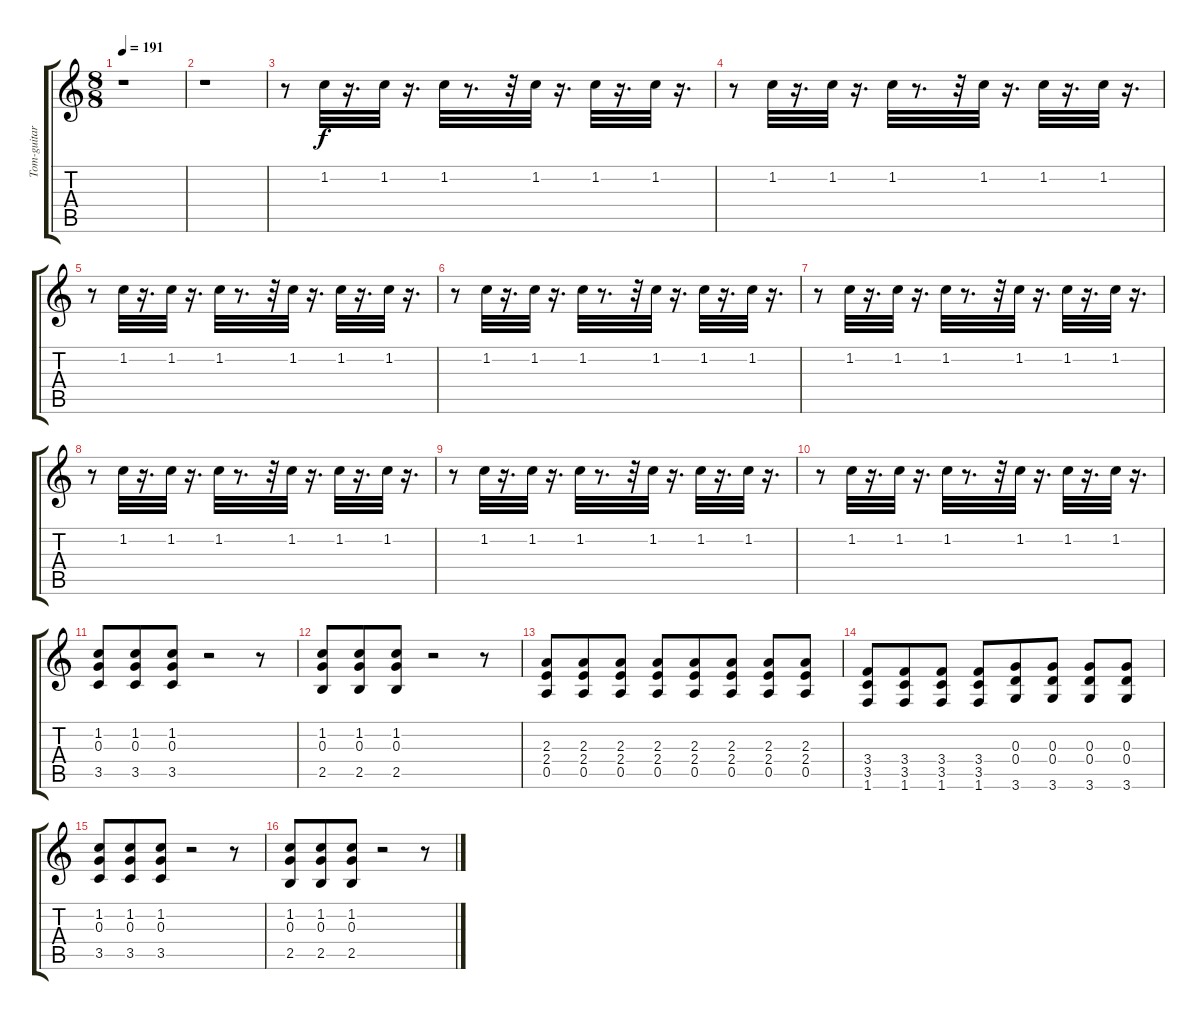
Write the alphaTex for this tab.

\track ("Tom-guitar" "Tom-guitar") {instrument distortionguitar}
\staff {score tabs}
\tuning (E4 B3 G3 D3 A2 E2) {hide}
\ts (8 8)
\tempo 191
\clef g2
\ks c
r.1{dy f} |
r.1 |
r.8 1.2.32 r.16{d} 1.2.32 r.16{d} 1.2.32 r.8{d} r.32 1.2.32 r.16{d} 1.2.32 r.16{d} 1.2.32 r.16{d} |
r.8 1.2.32 r.16{d} 1.2.32 r.16{d} 1.2.32 r.8{d} r.32 1.2.32 r.16{d} 1.2.32 r.16{d} 1.2.32 r.16{d} |
r.8 1.2.32 r.16{d} 1.2.32 r.16{d} 1.2.32 r.8{d} r.32 1.2.32 r.16{d} 1.2.32 r.16{d} 1.2.32 r.16{d} |
r.8 1.2.32 r.16{d} 1.2.32 r.16{d} 1.2.32 r.8{d} r.32 1.2.32 r.16{d} 1.2.32 r.16{d} 1.2.32 r.16{d} |
r.8 1.2.32 r.16{d} 1.2.32 r.16{d} 1.2.32 r.8{d} r.32 1.2.32 r.16{d} 1.2.32 r.16{d} 1.2.32 r.16{d} |
r.8 1.2.32 r.16{d} 1.2.32 r.16{d} 1.2.32 r.8{d} r.32 1.2.32 r.16{d} 1.2.32 r.16{d} 1.2.32 r.16{d} |
r.8 1.2.32 r.16{d} 1.2.32 r.16{d} 1.2.32 r.8{d} r.32 1.2.32 r.16{d} 1.2.32 r.16{d} 1.2.32 r.16{d} |
r.8 1.2.32 r.16{d} 1.2.32 r.16{d} 1.2.32 r.8{d} r.32 1.2.32 r.16{d} 1.2.32 r.16{d} 1.2.32 r.16{d} |
(1.2 0.3 3.5).8 (1.2 0.3 3.5).8 (1.2 0.3 3.5).8 r.2 r.8 |
(1.2 0.3 2.5).8 (1.2 0.3 2.5).8 (1.2 0.3 2.5).8 r.2 r.8 |
(2.3 2.4 0.5).8 (2.3 2.4 0.5).8 (2.3 2.4 0.5).8 (2.3 2.4 0.5).8 (2.3 2.4 0.5).8 (2.3 2.4 0.5).8 (2.3 2.4 0.5).8 (2.3 2.4 0.5).8 |
(3.4 3.5 1.6).8 (3.4 3.5 1.6).8 (3.4 3.5 1.6).8 (3.4 3.5 1.6).8 (0.3 0.4 3.6).8 (0.3 0.4 3.6).8 (0.3 0.4 3.6).8 (0.3 0.4 3.6).8 |
(1.2 0.3 3.5).8 (1.2 0.3 3.5).8 (1.2 0.3 3.5).8 r.2 r.8 |
(1.2 0.3 2.5).8 (1.2 0.3 2.5).8 (1.2 0.3 2.5).8 r.2 r.8
